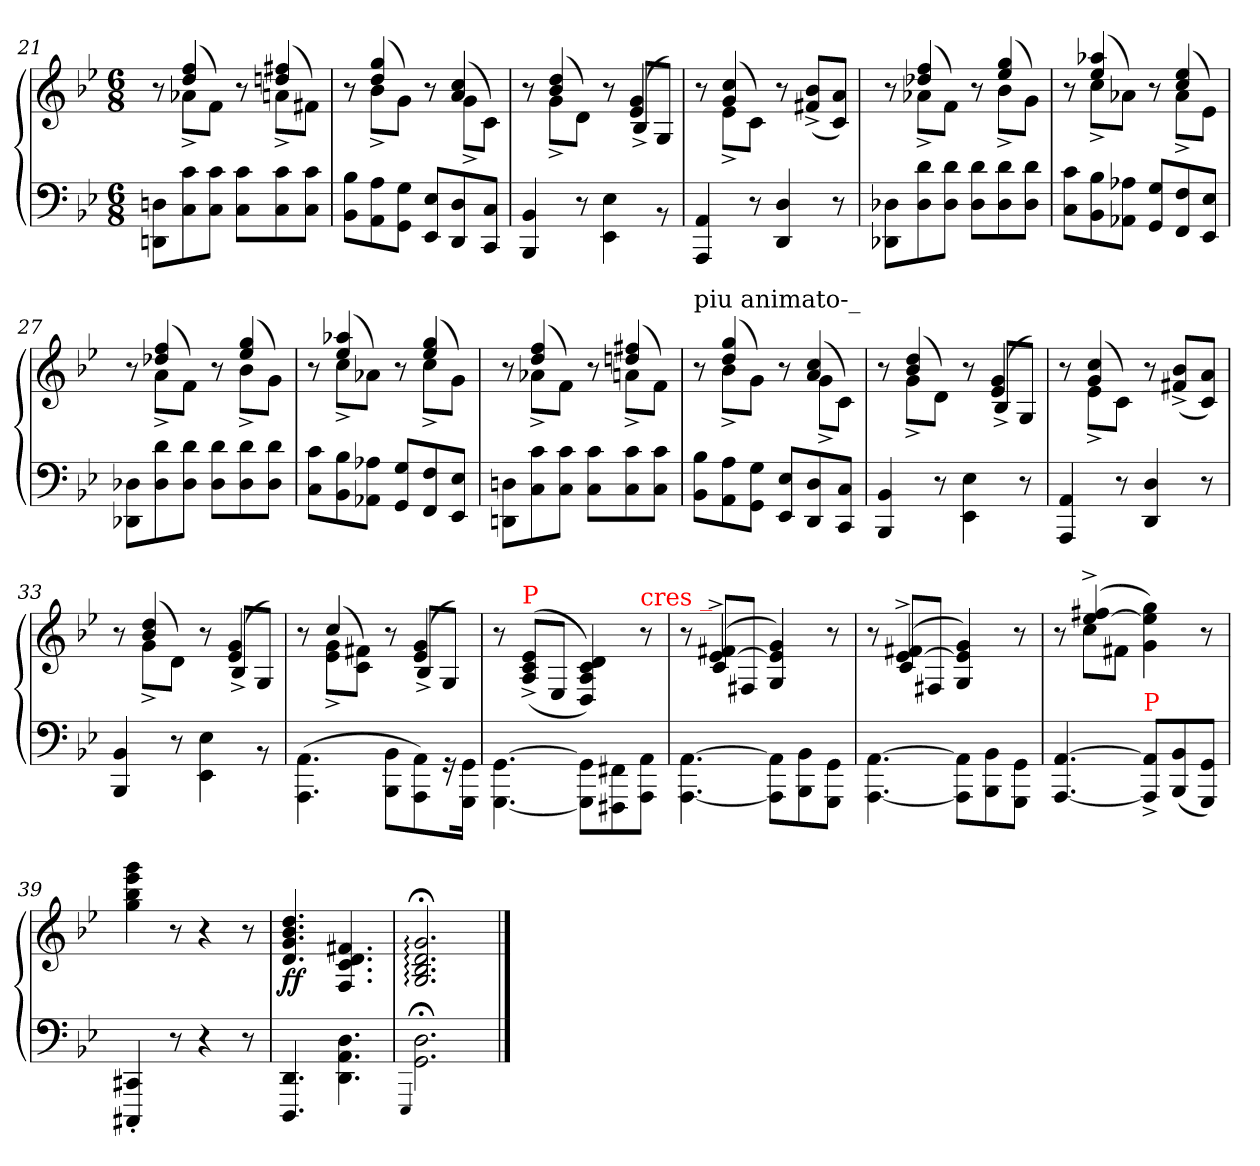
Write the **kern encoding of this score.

**kern	**kern	**dynam
*part1	*part1	*part1
*staff2	*staff1	*staff1/2
*clefF4	*clefG2	*
*k[b-e-]	*k[b-e-]	*
*g:	*g:	*
*M6/8	*M6/8	*
=21	=21	=21
*	*^	*
8Dn 8DDnL	8r	8ryy	.
8c 8C	(>4ff 4dd	8a-X^L	.
8c 8CJ	.	8fJ)	.
8c 8CL	8r	8ryy	.
8c 8C	(>4ff#X 4ddn	8an^L	.
8c 8CJ	.	8f#XJ)	.
=22	=22	=22	=22
8B- 8BB-L	8r	8ryy	.
8A 8AA	(>4gg 4dd	8b-^L	.
8G 8GGJ	.	8gJ)	.
8E- 8EE-L	8r	8ryy	.
8D 8DD	(>4cc 4a	8g^L	.
8C 8CCJ	.	8cJ)	.
=23	=23	=23	=23
4BB- 4BBB-	8r	8ryy	.
.	(>4dd 4b-	8g^L	.
8r	.	8dJ)	.
4E-\ 4EE-\	8r	8ryy	.
.	(>4g 4e-	8B-^\L	.
8rBB	.	8G/J)	.
=24	=24	=24	=24
4AA 4AAA	8r	8ryy	.
.	(>4cc 4g	8e-^L	.
8r	.	8cJ)	.
4D 4DD	8r	4.ryy	.
.	(<8b-^ 8f#X^L	.	.
8r	8a 8cJ)	.	.
=25	=25	=25	=25
8D-X 8DD-XL	8r	8ryy	.
8d 8D-	(>4ff 4dd-X	8a-X^L	.
8d 8D-J	.	8fJ)	.
8d 8D-L	8r	8ryy	.
8d 8D-	(>4gg 4ee-	8b-^L	.
8d 8D-J	.	8gJ)	.
=26	=26	=26	=26
8c 8CL	8r	8ryy	.
8B- 8BB-	(>4aa-X 4ee-	8cc^L	.
8A-X 8AA-XJ	.	8a-XJ)	.
8G 8GGL	8r	8ryy	.
8F 8FF	(>4ee- 4cc	8a-^L	.
8E- 8EE-J	.	8e-J)	.
=27	=27	=27	=27
8D-X 8DD-XL	8r	8ryy	.
8d 8D-	(>4ff 4dd-X	8a^L	.
8d 8D-J	.	8fJ)	.
8d 8D-L	8r	8ryy	.
8d 8D-	(>4gg 4ee-	8b-^L	.
8d 8D-J	.	8gJ)	.
=28	=28	=28	=28
8c 8CL	8r	8ryy	.
8B- 8BB-	(>4aa-X 4ee-	8cc^L	.
8A-X 8AA-XJ	.	8a-XJ)	.
8G 8GGL	8r	8ryy	.
8F 8FF	(>4gg 4ee-	8cc^L	.
8E- 8EE-J	.	8gJ)	.
=29	=29	=29	=29
8Dn 8DDnL	8r	8ryy	.
8c 8C	(>4ff 4dd	8a-X^L	.
8c 8CJ	.	8fJ)	.
8c 8CL	8r	8ryy	.
8c 8C	(>4ff#X 4ddn	8an^L	.
8c 8CJ	.	8fJ)	.
=30	=30	=30	=30
!	!LO:TX:a:t=piu animato-_	!	!
8B- 8BB-L	8r	8ryy	.
8A 8AA	(>4gg 4dd	8b-^L	.
8G 8GGJ	.	8gJ)	.
8E- 8EE-L	8r	8ryy	.
8D 8DD	(>4cc 4a	8g^L	.
8C 8CCJ	.	8cJ)	.
=31	=31	=31	=31
4BB- 4BBB-	8r	8ryy	.
.	(>4dd 4b-	8g^L	.
8r	.	8dJ)	.
4E-\ 4EE-\	8r	8ryy	.
.	(>4g 4e-	8B-^\L	.
8r	.	8G/J)	.
=32	=32	=32	=32
4AA 4AAA	8r	8ryy	.
.	(>4cc 4g	8e-^L	.
8r	.	8cJ)	.
4D 4DD	8r	4.ryy	.
.	(<8b-^< 8f#X^<L	.	.
8r	8a 8cJ)	.	.
=33	=33	=33	=33
4BB- 4BBB-	8r	8ryy	.
.	(>4dd 4b-	8g^L	.
8r	.	8dJ)	.
4E-\ 4EE-\	8r	8ryy	.
.	(>4g 4e-	8B-^/L	.
8rBB	.	8G\J)	.
=34	=34	=34	=34
(>4.AA\ 4.AAA\	8r	8ryy	.
.	(>4cc	8g^ 8e-^L	.
.	.	8f#X 8cJ)	.
8BB-\ 8BBB-\L	8r	8ryy	.
8AA 8AAA)	(>4g 4e-	8B-^\L	.
16rGG	.	8G/J)	.
16GG 16GGGJk	.	.	.
=35	=35	=35	=35
[4.GG\ [4.GGG\	8r	8ryy	.
!	!LO:TX:a:color=red:t=P	!	!
.	(<(>8e-^< 8c^< 8A^<L	4ryy	.
.	8E-/J	.	.
8GG]\ 8GGG]\L	4d/ 4c/ 4A/ 4D/))	4.ryy	.
8FF#X\ 8FFF#X\	.	.	.
!	!LO:TX:a:color=red:t=cres _	!	!
8AA 8AAAJ	8r	.	.
=36	=36	=36	=36
[4.AA\ [4.AAA\	8r	8ryy	.
.	(>4f#X^> [4e-^>	8c\L	.
.	.	8F#X/J	.
8AA]\ 8AAA]\L	4g/ 4e-]/ 4G/)	4.ryy	.
8BB-\ 8BBB-\	.	.	.
8GG 8GGGJ	8r	.	.
=37	=37	=37	=37
[4.AA\ [4.AAA\	8r	8ryy	.
.	(>4f#X^> [4e-^>	8c\L	.
.	.	8F#X/J	.
8AA]\ 8AAA]\L	4g/ 4e-]/ 4G/)	4.ryy	.
8BB-\ 8BBB-\	.	.	.
8GG 8GGGJ	8r	.	.
=38	=38	=38	=38
[4.AA [4.AAA	8r	8ryy	.
.	(>4ff#X^> [4ee-^>	8ccL	.
.	.	8f#XJ	.
!LO:TX:a:color=red:t=P	!	!	!
8AA]^> 8AAA]^>L	4gg\ 4ee-]\ 4g\)	4.ryy	.
(<8BB- 8BBB-	.	.	.
8GG 8GGGJ)	8r	.	.
*	*v	*v	*
=39	=39	=39
4CC#X'< 4CCC#X'<	4ggg 4eee- 4bb- 4gg	.
8r	8r	.
4r	4r	.
8r	8r	.
=40	=40	=40
!	!	!LO:DY:b
4.DD 4.DDD	4.dd 4.b- 4.g 4.d	ff
4.D\ 4.AA\ 4.DD\	4.f#X/ 4.d/ 4.c/ 4.F/	.
=41	=41	=41
4qqEEE-/	.	.
2.D;\ 2.GG;\	2.g;<:/ 2.d;<:/ 2.B-;<:/ 2.G;<:/	.
==	==	==
*-	*-	*-
